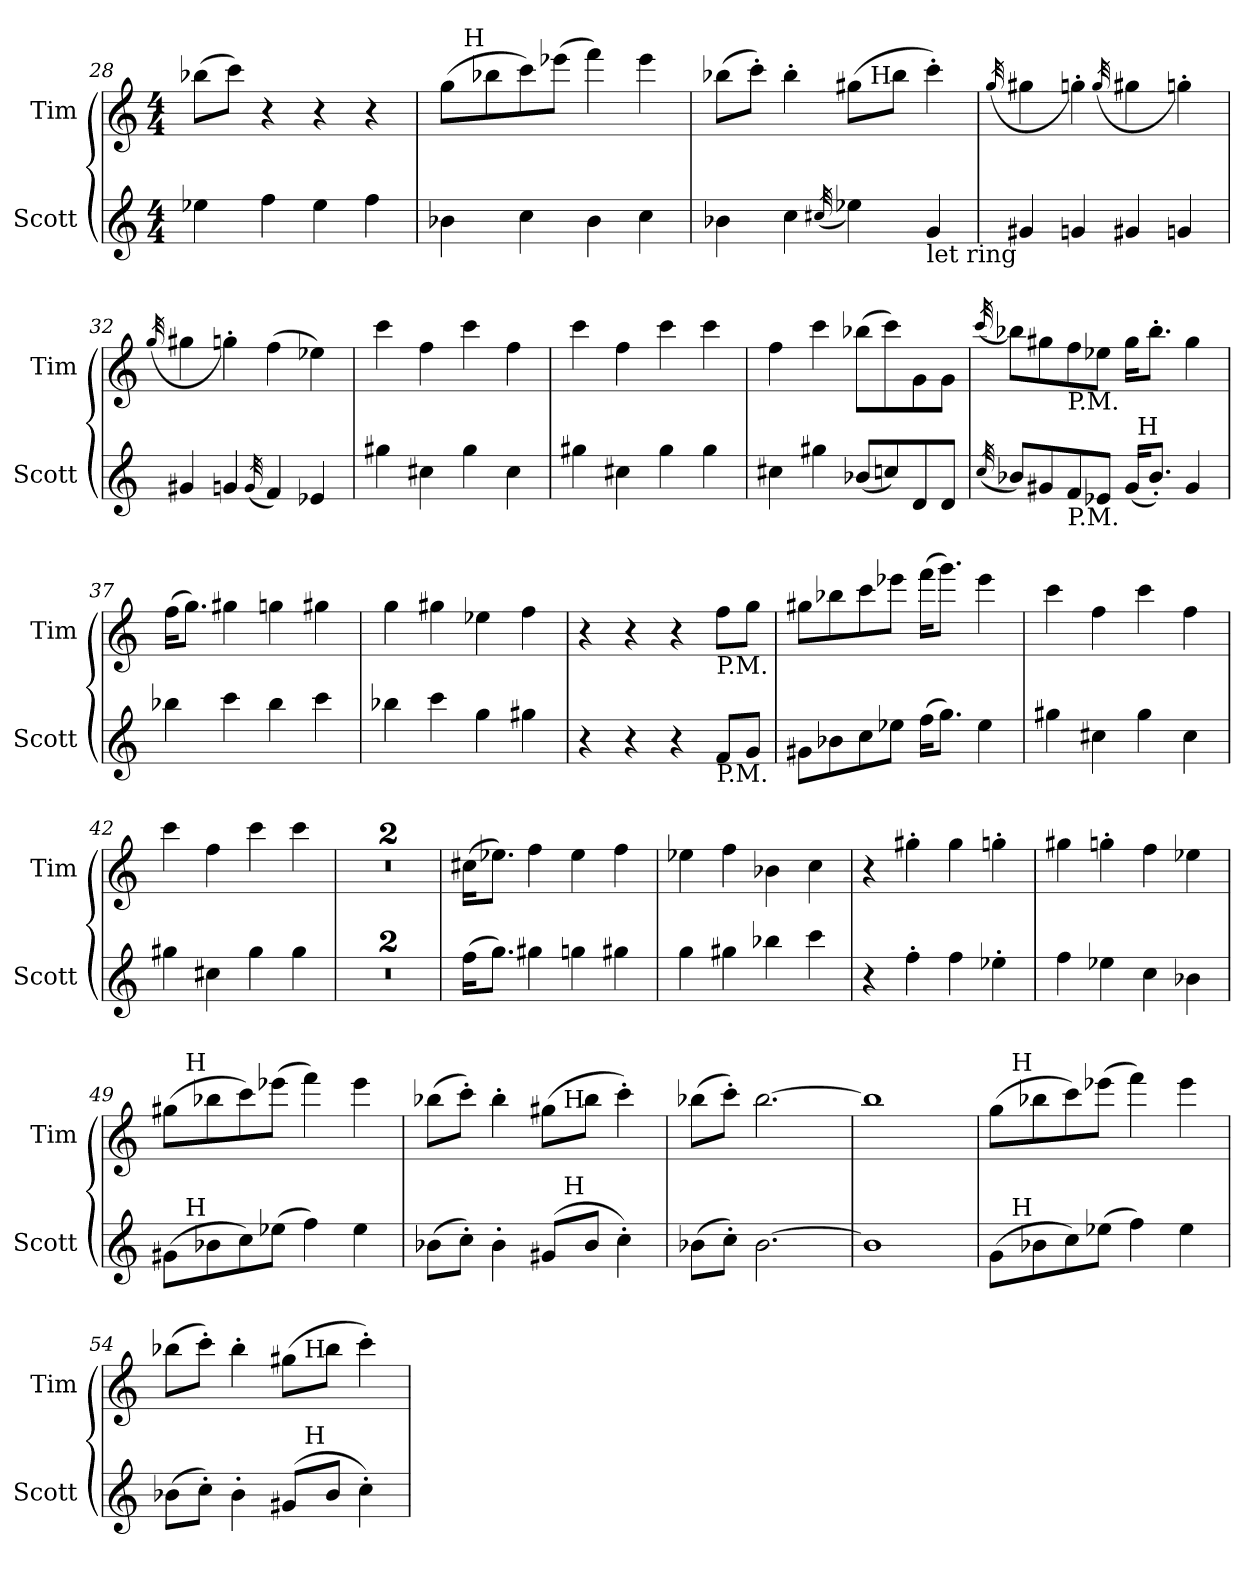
**kern	**kern
*part2	*part1
*staff2	*staff1
*I"Scott	*I"Tim
*I'Scott	*I'Tim
*clefG2	*clefG2
*ITrd7c12	*ITrd7c12
*k[]	*k[]
*C:	*C:
*M4/4	*M4/4
=28	=28
4e-X\	(8b-X\L
.	8cc\J)
4f\	4r
4e-\	4r
4f\	4r
=29	=29
*	*^
4B-X\	(8g\L	16ryy
!	!	!LO:TX:a:t=H
.	.	2...ryy
.	8b-X\	.
4c\	8cc\)	.
.	(8ee-X\J	.
4B-\	4ff\)	.
4c\	4ee-\	.
!!LO:LB:g=z	!!
=30	=30	=30
4B-X\	(8b-X\L	2ryy
.	8cc'\J)	.
4c\	4b-'\	.
(32qc#X/	.	.
4e-X\)	(8g#X\L	16ryy
!	!	!LO:TX:a:t=H
.	.	4..ryy
.	8b-\J	.
!LO:TX:b:t=let ring	!	!
4G/	4cc'\)	.
*	*v	*v
=31	=31
.	(32qg/
4G#X/	4g#X\
4Gn/	4gn'\)
.	(32qg/
4G#X/	4g#X\
4Gn/	4gn'\)
=32	=32
.	(32qg/
4G#X/	4g#X\
4Gn/	4gn'\)
(32qG/	.
4F/)	(4f\
4E-X/	4e-X\)
=33	=33
4g#X\	4cc\
4c#X\	4f\
4g#\	4cc\
4c#\	4f\
=34	=34
4g#X\	4cc\
4c#X\	4f\
4g#\	4cc\
4g#\	4cc\
!!LO:LB:g=z
=35	=35
4c#X\	4f\
4g#X\	4cc\
(8B-X/L	(8b-X\L
8cn/)	8cc\)
8D/	8G\
8D/J	8G\J
=36	=36
(32qc/	(32qcc/
*^	*
8B-X/L)	2ryy	8b-X\L)
8G#X/	.	8g#X\
!	!	!LO:TX:b:t=P.M.
!LO:TX:b:t=P.M.	!	!
8F/	.	8f\
8E-X/J	.	8e-X\J
(16G#/KL	32ryy	16g#\KL
!	!LO:TX:a:t=H	!
.	4...ryy	.
8.B-'/J)	.	8.b-'\J
4G#/	.	4g#\
*v	*v	*
=37	=37
4b-X\	(16f\KL
.	8.g\J)
4cc\	4g#X\
4b-\	4gn\
4cc\	4g#X\
=38	=38
4b-X\	4g\
4cc\	4g#X\
4g\	4e-X\
4g#X\	4f\
!!LO:LB:g=z
=39	=39
4r	4r
4r	4r
4r	4r
!	!LO:TX:b:t=P.M.
!LO:TX:b:t=P.M.	!
8F/L	8f\L
8G/J	8g\J
=40	=40
8G#X\L	8g#X\L
8B-X\	8b-X\
8c\	8cc\
8e-X\J	8ee-X\J
(16f\KL	(16ff\KL
8.g\J)	8.gg\J)
4e-\	4ee-\
=41	=41
4g#X\	4cc\
4c#X\	4f\
4g#\	4cc\
4c#\	4f\
=42	=42
4g#X\	4cc\
4c#X\	4f\
4g#\	4cc\
4g#\	4cc\
=43	=43
1r	1r
!!LO:LB:g=z
=44	=44
1r	1r
=45	=45
(16f\KL	(16c#X\KL
8.g\J)	8.e-X\J)
4g#X\	4f\
4gn\	4e-\
4g#X\	4f\
=46	=46
4g\	4e-X\
4g#X\	4f\
4b-X\	4B-X\
4cc\	4c\
=47	=47
4r	4r
4f'\	4g#X'\
4f\	4g#\
4e-X'\	4gn'\
=48	=48
4f\	4g#X\
4e-X\	4gn'\
4c\	4f\
4B-X\	4e-X\
!!LO:PB:g=z
=49	=49
*^	*^
(8G#X\L	16ryy	(8g#X\L	16ryy
!	!	!	!LO:TX:a:t=H
!	!LO:TX:a:t=H	!	!
.	2...ryy	.	2...ryy
8B-X\	.	8b-X\	.
8c\)	.	8cc\)	.
(8e-X\J	.	(8ee-X\J	.
4f\)	.	4ff\)	.
4e-\	.	4ee-\	.
=50	=50	=50	=50
(8B-X\L	2ryy	(8b-X\L	2ryy
8c'\J)	.	8cc'\J)	.
4B-'\	.	4b-'\	.
(8G#X/L	16ryy	(8g#X\L	16ryy
!	!	!	!LO:TX:a:t=H
!	!LO:TX:a:t=H	!	!
.	4..ryy	.	4..ryy
8B-/J	.	8b-\J	.
4c'\)	.	4cc'\)	.
*v	*v	*	*
*	*v	*v
=51	=51
(8B-X\L	(8b-X\L
8c'\J)	8cc'\J)
[2.B-\	[2.b-\
=52	=52
1B-]	1b-]
=53	=53
*^	*^
(8G\L	16ryy	(8g\L	16ryy
!	!	!	!LO:TX:a:t=H
!	!LO:TX:a:t=H	!	!
.	2...ryy	.	2...ryy
8B-X\	.	8b-X\	.
8c\)	.	8cc\)	.
(8e-X\J	.	(8ee-X\J	.
4f\)	.	4ff\)	.
4e-\	.	4ee-\	.
!!LO:LB:g=z	!!
=54	=54	=54	=54
(8B-X\L	2ryy	(8b-X\L	2ryy
8c'\J)	.	8cc'\J)	.
4B-'\	.	4b-'\	.
(8G#X/L	16ryy	(8g#X\L	16ryy
!	!	!	!LO:TX:a:t=H
!	!LO:TX:a:t=H	!	!
.	4..ryy	.	4..ryy
8B-/J	.	8b-\J	.
4c'\)	.	4cc'\)	.
*v	*v	*	*
*	*v	*v
=	=
*-	*-
